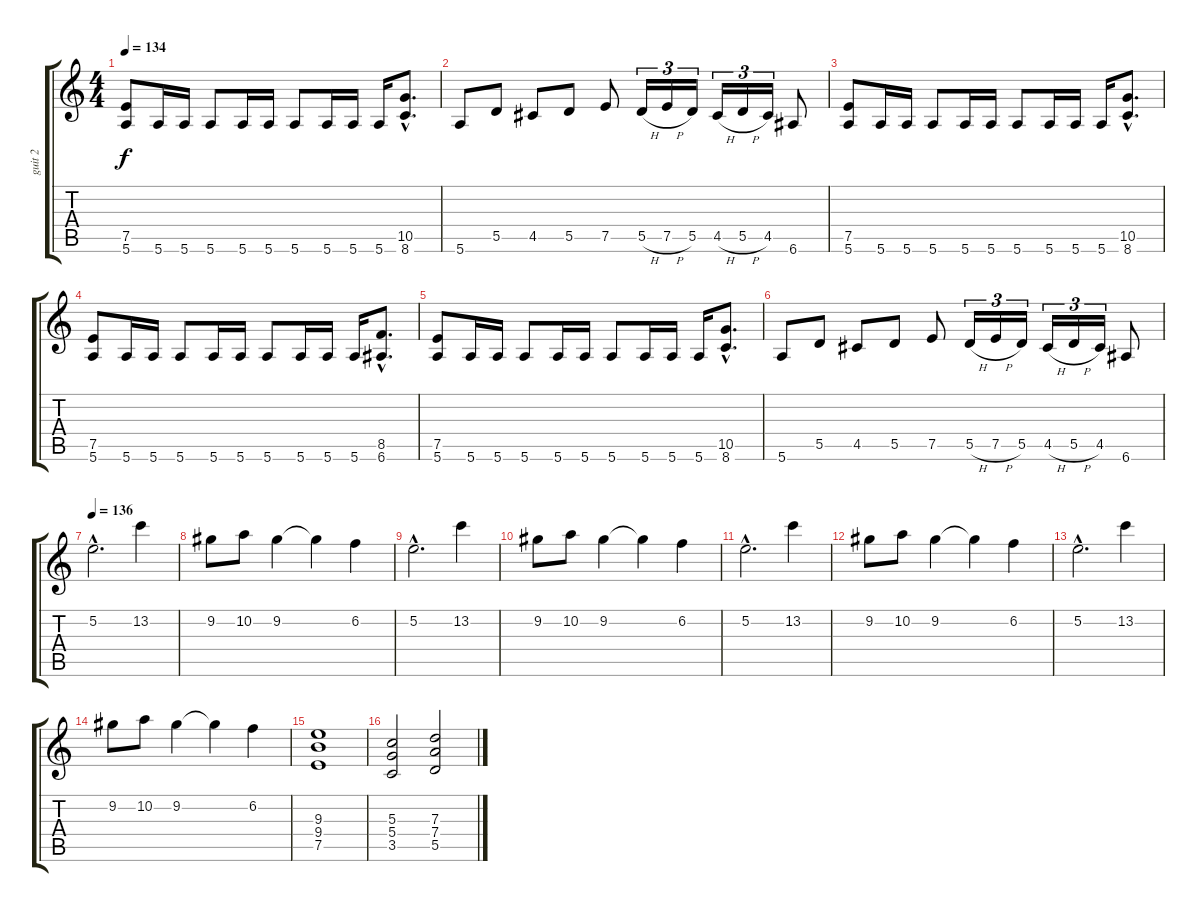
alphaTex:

\track ("guit 2" "guit 2") {instrument distortionguitar}
\staff {score tabs}
\tuning (E4 B3 G3 D3 A2 E2) {hide}
\ts (4 4)
\tempo 134
\clef g2
\ks c
(7.5 5.6).8{dy f} 5.6.16 5.6.16 5.6.8 5.6.16 5.6.16 5.6.8 5.6.16 5.6.16 5.6.16 (10.5{hac} 8.6{hac}).8{d} |
5.6.8 5.5.8 4.5.8 5.5.8 7.5.8 5.5{h}.16{tu (3 2)} 7.5{h}.16{tu (3 2)} 5.5.16{tu (3 2)} 4.5{h}.16{tu (3 2)} 5.5{h}.16{tu (3 2)} 4.5.16{tu (3 2)} 6.6.8 |
(7.5 5.6).8 5.6.16 5.6.16 5.6.8 5.6.16 5.6.16 5.6.8 5.6.16 5.6.16 5.6.16 (10.5{hac} 8.6{hac}).8{d} |
(7.5 5.6).8 5.6.16 5.6.16 5.6.8 5.6.16 5.6.16 5.6.8 5.6.16 5.6.16 5.6.16 (8.5{hac} 6.6{hac}).8{d} |
(7.5 5.6).8 5.6.16 5.6.16 5.6.8 5.6.16 5.6.16 5.6.8 5.6.16 5.6.16 5.6.16 (10.5{hac} 8.6{hac}).8{d} |
5.6.8 5.5.8 4.5.8 5.5.8 7.5.8 5.5{h}.16{tu (3 2)} 7.5{h}.16{tu (3 2)} 5.5.16{tu (3 2)} 4.5{h}.16{tu (3 2)} 5.5{h}.16{tu (3 2)} 4.5.16{tu (3 2)} 6.6.8 |
\tempo 136
5.2{hac}.2{d} 13.2.4 |
9.2.8 10.2.8 9.2.4 9.2{t}.4 6.2.4 |
5.2{hac}.2{d} 13.2.4 |
9.2.8 10.2.8 9.2.4 9.2{t}.4 6.2.4 |
5.2{hac}.2{d} 13.2.4 |
9.2.8 10.2.8 9.2.4 9.2{t}.4 6.2.4 |
5.2{hac}.2{d} 13.2.4 |
9.2.8 10.2.8 9.2.4 9.2{t}.4 6.2.4 |
(9.3 9.4 7.5).1 |
(5.3 5.4 3.5).2 (7.3 7.4 5.5).2
